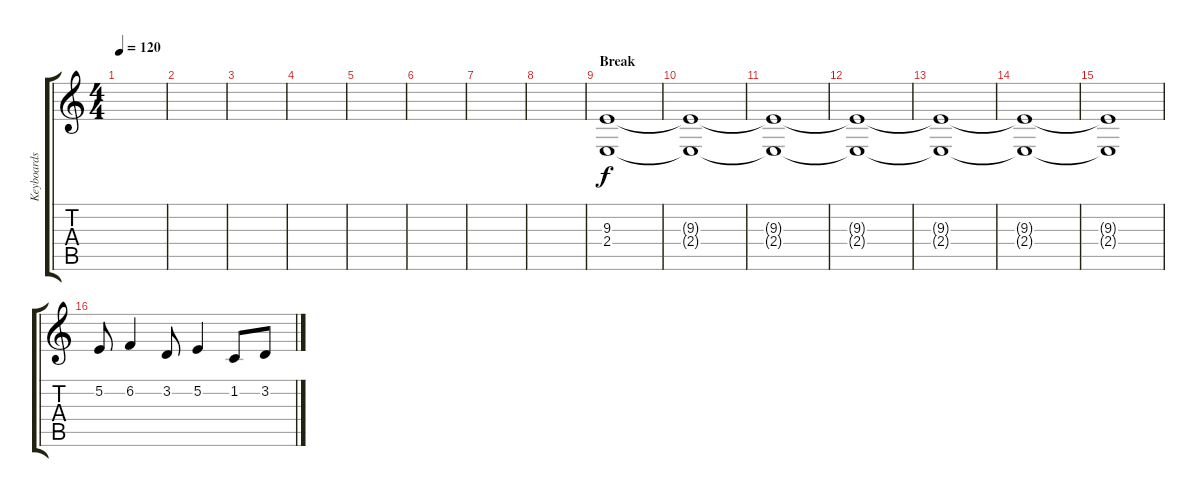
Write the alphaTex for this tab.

\track ("Keyboards" "Keyboards") {instrument stringensemble1}
\staff {score tabs}
\tuning (E4 B3 G3 D3 A2 E2) {hide}
\ts (4 4)
\tempo 120
\clef g2
\ks c
|
|
|
|
|
|
|
|
\section ("" "Break")
(9.3 2.4).1{volume 9} |
(9.3{t} 2.4{t}).1 |
(9.3{t} 2.4{t}).1 |
(9.3{t} 2.4{t}).1 |
(9.3{t} 2.4{t}).1 |
(9.3{t} 2.4{t}).1 |
(9.3{t} 2.4{t}).1 |
5.2.8{volume 13} 6.2.4 3.2.8 5.2.4 1.2.8 3.2.8
